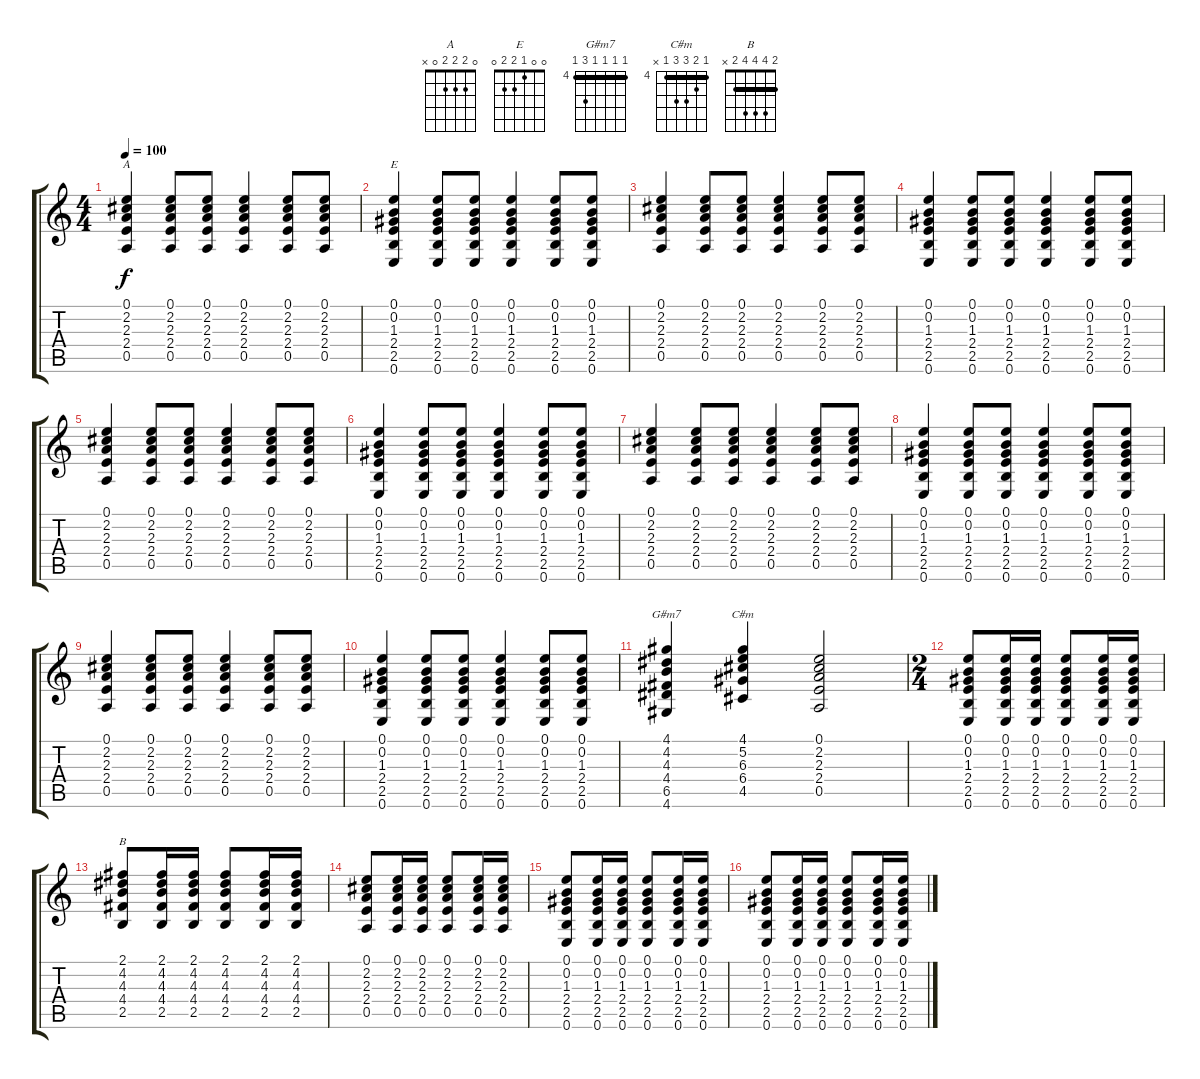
\track "" {instrument acousticguitarsteel}
\staff {score tabs}
\tuning (E4 B3 G3 D3 A2 E2) {hide}
\chord ("A" 0 2 2 2 0 x)
\chord ("E" 0 0 1 2 2 0)
\chord ("G#m7" 4 4 4 4 6 4) {firstfret 4 barre 4}
\chord ("C#m" 4 5 6 6 4 x) {firstfret 4 barre 4}
\chord ("B" 2 4 4 4 2 x) {barre 2}
\ts (4 4)
\tempo 100
\clef g2
\ks c
(0.1 2.2 2.3 2.4 0.5).4{ch "A" dy f} (0.1 2.2 2.3 2.4 0.5).8 (0.1 2.2 2.3 2.4 0.5).8 (0.1 2.2 2.3 2.4 0.5).4 (0.1 2.2 2.3 2.4 0.5).8 (0.1 2.2 2.3 2.4 0.5).8 |
(0.1 0.2 1.3 2.4 2.5 0.6).4{ch "E"} (0.1 0.2 1.3 2.4 2.5 0.6).8 (0.1 0.2 1.3 2.4 2.5 0.6).8 (0.1 0.2 1.3 2.4 2.5 0.6).4 (0.1 0.2 1.3 2.4 2.5 0.6).8 (0.1 0.2 1.3 2.4 2.5 0.6).8 |
(0.1 2.2 2.3 2.4 0.5).4 (0.1 2.2 2.3 2.4 0.5).8 (0.1 2.2 2.3 2.4 0.5).8 (0.1 2.2 2.3 2.4 0.5).4 (0.1 2.2 2.3 2.4 0.5).8 (0.1 2.2 2.3 2.4 0.5).8 |
(0.1 0.2 1.3 2.4 2.5 0.6).4 (0.1 0.2 1.3 2.4 2.5 0.6).8 (0.1 0.2 1.3 2.4 2.5 0.6).8 (0.1 0.2 1.3 2.4 2.5 0.6).4 (0.1 0.2 1.3 2.4 2.5 0.6).8 (0.1 0.2 1.3 2.4 2.5 0.6).8 |
(0.1 2.2 2.3 2.4 0.5).4 (0.1 2.2 2.3 2.4 0.5).8 (0.1 2.2 2.3 2.4 0.5).8 (0.1 2.2 2.3 2.4 0.5).4 (0.1 2.2 2.3 2.4 0.5).8 (0.1 2.2 2.3 2.4 0.5).8 |
(0.1 0.2 1.3 2.4 2.5 0.6).4 (0.1 0.2 1.3 2.4 2.5 0.6).8 (0.1 0.2 1.3 2.4 2.5 0.6).8 (0.1 0.2 1.3 2.4 2.5 0.6).4 (0.1 0.2 1.3 2.4 2.5 0.6).8 (0.1 0.2 1.3 2.4 2.5 0.6).8 |
(0.1 2.2 2.3 2.4 0.5).4 (0.1 2.2 2.3 2.4 0.5).8 (0.1 2.2 2.3 2.4 0.5).8 (0.1 2.2 2.3 2.4 0.5).4 (0.1 2.2 2.3 2.4 0.5).8 (0.1 2.2 2.3 2.4 0.5).8 |
(0.1 0.2 1.3 2.4 2.5 0.6).4 (0.1 0.2 1.3 2.4 2.5 0.6).8 (0.1 0.2 1.3 2.4 2.5 0.6).8 (0.1 0.2 1.3 2.4 2.5 0.6).4 (0.1 0.2 1.3 2.4 2.5 0.6).8 (0.1 0.2 1.3 2.4 2.5 0.6).8 |
(0.1 2.2 2.3 2.4 0.5).4 (0.1 2.2 2.3 2.4 0.5).8 (0.1 2.2 2.3 2.4 0.5).8 (0.1 2.2 2.3 2.4 0.5).4 (0.1 2.2 2.3 2.4 0.5).8 (0.1 2.2 2.3 2.4 0.5).8 |
(0.1 0.2 1.3 2.4 2.5 0.6).4 (0.1 0.2 1.3 2.4 2.5 0.6).8 (0.1 0.2 1.3 2.4 2.5 0.6).8 (0.1 0.2 1.3 2.4 2.5 0.6).4 (0.1 0.2 1.3 2.4 2.5 0.6).8 (0.1 0.2 1.3 2.4 2.5 0.6).8 |
(4.1 4.2 4.3 4.4 6.5 4.6).4{ch "G#m7"} (4.1 5.2 6.3 6.4 4.5).4{ch "C#m"} (0.1 2.2 2.3 2.4 0.5).2 |
\ts (2 4)
(0.1 0.2 1.3 2.4 2.5 0.6).8 (0.1 0.2 1.3 2.4 2.5 0.6).16 (0.1 0.2 1.3 2.4 2.5 0.6).16 (0.1 0.2 1.3 2.4 2.5 0.6).8 (0.1 0.2 1.3 2.4 2.5 0.6).16 (0.1 0.2 1.3 2.4 2.5 0.6).16 |
(2.1 4.2 4.3 4.4 2.5).8{ch "B"} (2.1 4.2 4.3 4.4 2.5).16 (2.1 4.2 4.3 4.4 2.5).16 (2.1 4.2 4.3 4.4 2.5).8 (2.1 4.2 4.3 4.4 2.5).16 (2.1 4.2 4.3 4.4 2.5).16 |
(0.1 2.2 2.3 2.4 0.5).8 (0.1 2.2 2.3 2.4 0.5).16 (0.1 2.2 2.3 2.4 0.5).16 (0.1 2.2 2.3 2.4 0.5).8 (0.1 2.2 2.3 2.4 0.5).16 (0.1 2.2 2.3 2.4 0.5).16 |
(0.1 0.2 1.3 2.4 2.5 0.6).8 (0.1 0.2 1.3 2.4 2.5 0.6).16 (0.1 0.2 1.3 2.4 2.5 0.6).16 (0.1 0.2 1.3 2.4 2.5 0.6).8 (0.1 0.2 1.3 2.4 2.5 0.6).16 (0.1 0.2 1.3 2.4 2.5 0.6).16 |
(0.1 0.2 1.3 2.4 2.5 0.6).8 (0.1 0.2 1.3 2.4 2.5 0.6).16 (0.1 0.2 1.3 2.4 2.5 0.6).16 (0.1 0.2 1.3 2.4 2.5 0.6).8 (0.1 0.2 1.3 2.4 2.5 0.6).16 (0.1 0.2 1.3 2.4 2.5 0.6).16
